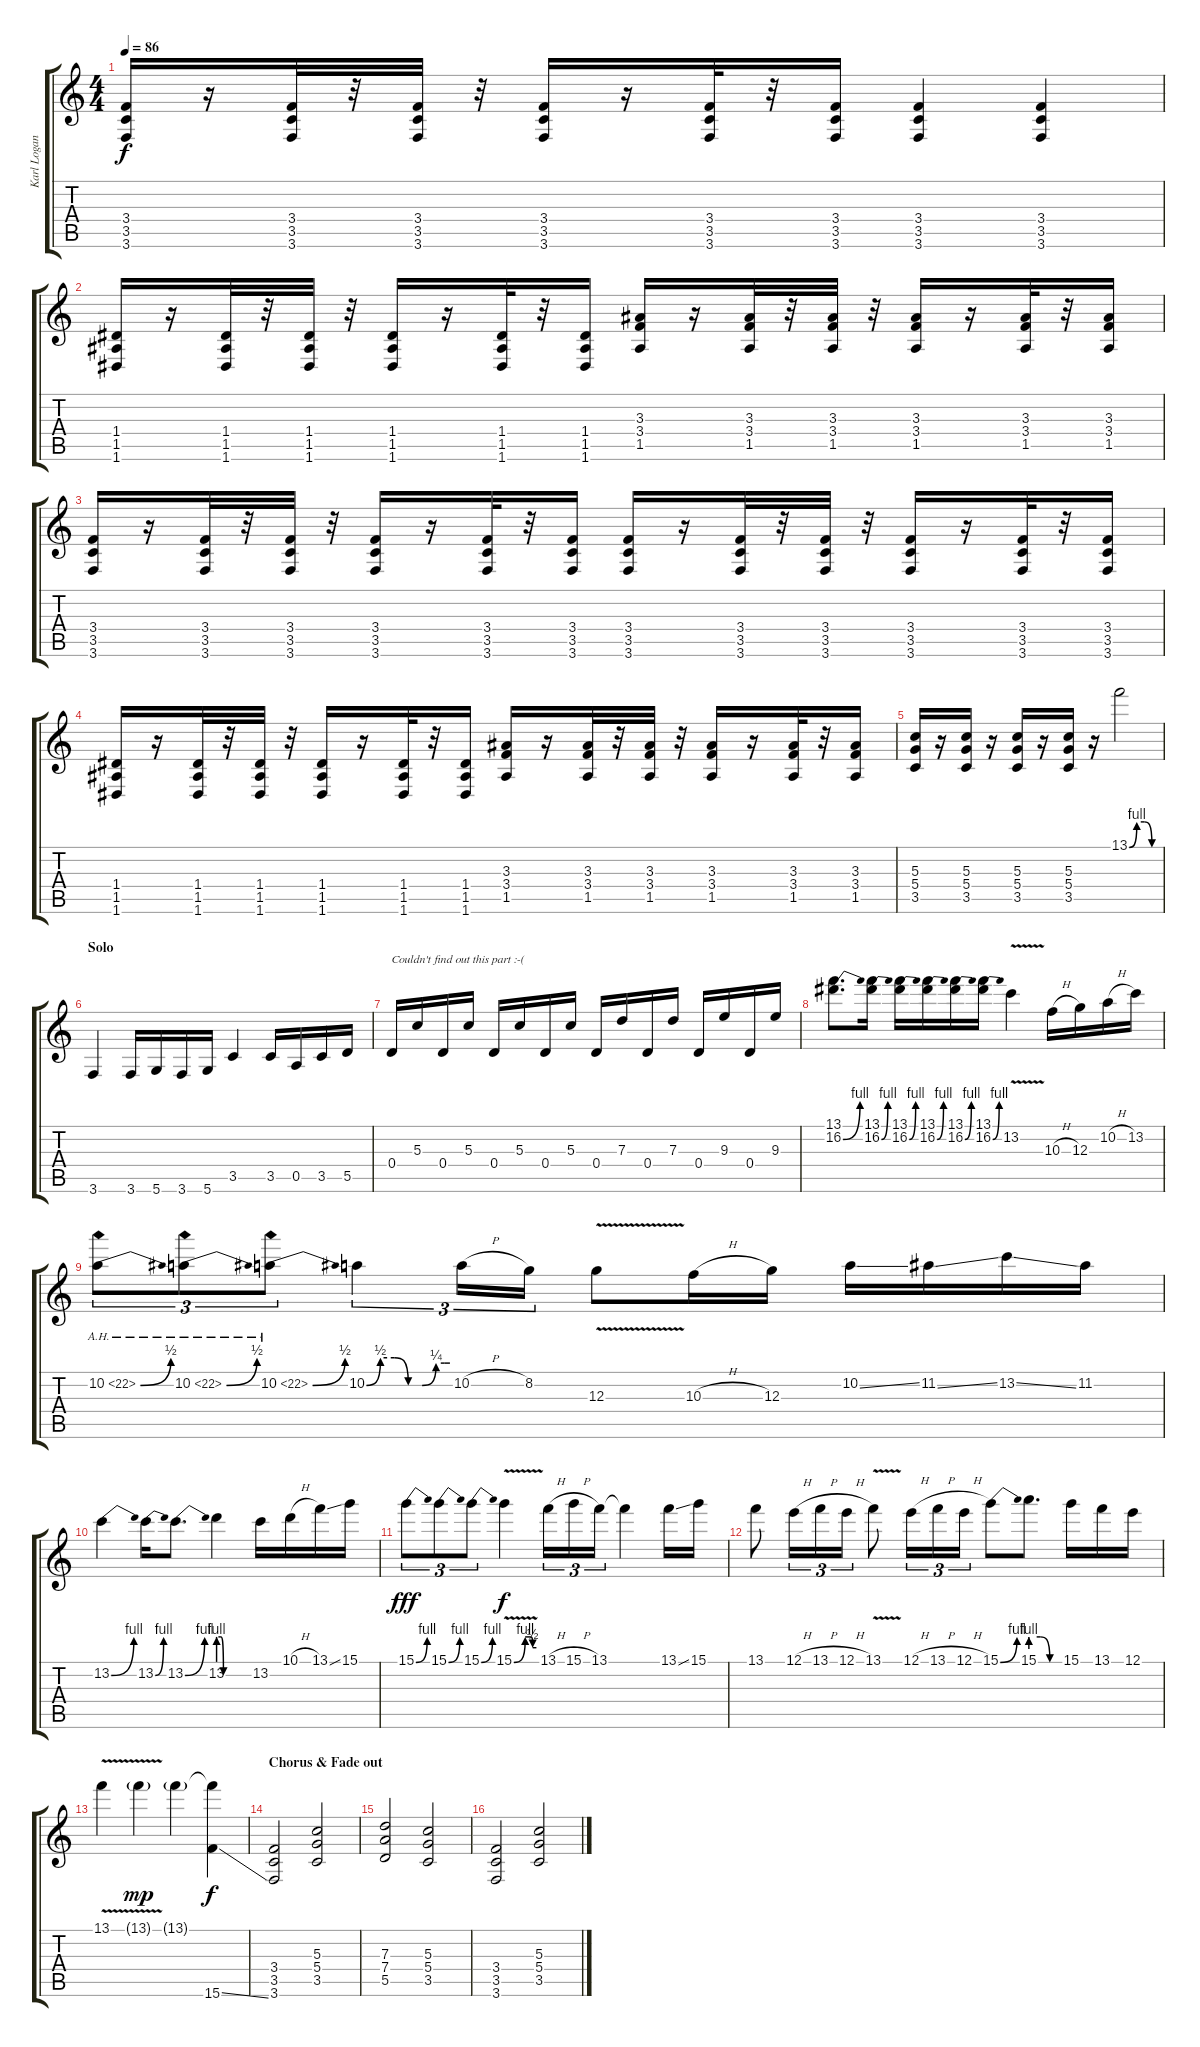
\track ("Karl Logan - Guitar" "Karl Logan") {instrument distortionguitar}
\staff {score tabs}
\tuning (E4 B3 G3 D3 A2 D2) {hide}
\ts (4 4)
\tempo 86
\clef g2
\ks c
(3.4 3.5 3.6).16{dy f} r.16 (3.4 3.5 3.6).32 r.32 (3.4 3.5 3.6).32 r.32 (3.4 3.5 3.6).16 r.16 (3.4 3.5 3.6).32 r.32 (3.4 3.5 3.6).16 (3.4 3.5 3.6).4 (3.4 3.5 3.6).4 |
(1.4 1.5 1.6).16 r.16 (1.4 1.5 1.6).32 r.32 (1.4 1.5 1.6).32 r.32 (1.4 1.5 1.6).16 r.16 (1.4 1.5 1.6).32 r.32 (1.4 1.5 1.6).16 (3.3 3.4 1.5).16 r.16 (3.3 3.4 1.5).32 r.32 (3.3 3.4 1.5).32 r.32 (3.3 3.4 1.5).16 r.16 (3.3 3.4 1.5).32 r.32 (3.3 3.4 1.5).16 |
(3.4 3.5 3.6).16 r.16 (3.4 3.5 3.6).32 r.32 (3.4 3.5 3.6).32 r.32 (3.4 3.5 3.6).16 r.16 (3.4 3.5 3.6).32 r.32 (3.4 3.5 3.6).16 (3.4 3.5 3.6).16 r.16 (3.4 3.5 3.6).32 r.32 (3.4 3.5 3.6).32 r.32 (3.4 3.5 3.6).16 r.16 (3.4 3.5 3.6).32 r.32 (3.4 3.5 3.6).16 |
(1.4 1.5 1.6).16 r.16 (1.4 1.5 1.6).32 r.32 (1.4 1.5 1.6).32 r.32 (1.4 1.5 1.6).16 r.16 (1.4 1.5 1.6).32 r.32 (1.4 1.5 1.6).16 (3.3 3.4 1.5).16 r.16 (3.3 3.4 1.5).32 r.32 (3.3 3.4 1.5).32 r.32 (3.3 3.4 1.5).16 r.16 (3.3 3.4 1.5).32 r.32 (3.3 3.4 1.5).16 |
(5.3 5.4 3.5).16 r.16 (5.3 5.4 3.5).16 r.16 (5.3 5.4 3.5).16 r.16 (5.3 5.4 3.5).16 r.16 13.1{be (custom 0 0 15 4 30 4 45 0 60 0)}.2 |
\section ("" "Solo")
3.6.4{balance 8} 3.6.16 5.6.16 3.6.16 5.6.16 3.5.4 3.5.16 0.5.16 3.5.16 5.5.16 |
0.4.16{txt "Couldn't find out this part :-("} 5.3.16 0.4.16 5.3.16 0.4.16 5.3.16 0.4.16 5.3.16 0.4.16 7.3.16 0.4.16 7.3.16 0.4.16 9.3.16 0.4.16 9.3.16 |
(13.1 16.2{be (bend 0 0 60 4)}).8{d} (13.1 16.2{be (bend 0 0 60 4)}).16 (13.1 16.2{be (bend 0 0 60 4)}).16 (13.1 16.2{be (bend 0 0 60 4)}).16 (13.1 16.2{be (bend 0 0 60 4)}).16 (13.1 16.2{be (bend 0 0 60 4)}).16 13.2{v}.4 10.3{h}.16 12.3.16 10.2{h}.16 13.2.16 |
10.2{be (bend 0 0 60 2) ah 12}.8{tu (3 2)} 10.2{be (bend 0 0 60 2) ah 12}.8{tu (3 2)} 10.2{be (bend 0 0 60 2) ah 12}.8{tu (3 2)} 10.2{be (custom 0 0 10 2 20 2 30 0 40 0 50 1 56 1 60 1)}.4{tu (3 2)} 10.2{h}.16{tu (3 2)} 8.2.16{tu (3 2)} 12.3{v}.8 10.3{h}.16 12.3.16 10.2{ss}.16 11.2{ss}.16 13.2{ss}.16 11.2.16 |
13.2{be (bend 0 0 60 4)}.4 13.2{be (bend 0 0 60 4)}.16 13.2{be (bend 0 0 60 4)}.8{d} 13.2{be (custom 0 4 5 4 10 0 15 0 40 0 60 0)}.4 13.2.16 10.1{h}.16 13.1{ss}.16 15.1.16 |
15.1{be (bend 0 0 60 4)}.8{tu (3 2) dy fff} 15.1{be (bend 0 0 60 4)}.8{tu (3 2)} 15.1{be (bend 0 0 60 4)}.8{tu (3 2)} 15.1{be (custom 0 0 30 4 45 4 50 2 60 2) v}.4{dy f} 13.1{h}.16{tu (3 2)} 15.1{h}.16{tu (3 2)} 13.1.16{tu (3 2)} 13.1{t}.4 13.1{ss}.16 15.1.16 |
13.1.8 12.1{h}.16{tu (3 2)} 13.1{h}.16{tu (3 2)} 12.1{h}.16{tu (3 2)} 13.1{v}.8 12.1{h}.16{tu (3 2)} 13.1{h}.16{tu (3 2)} 12.1{h}.16{tu (3 2)} 15.1{be (bend 0 0 60 4)}.8 15.1{be (custom 0 4 20 4 40 0 60 0)}.8{d} 15.1.16 13.1.16 12.1.16 |
13.1{v}.4 13.1{v g}.4{dy mp} 13.1{g}.4 (13.1{t} 15.6{ss}).4{dy f} |
\section ("" "Chorus & Fade out")
(3.4 3.5 3.6).2 (5.3 5.4 3.5).2 |
(7.3 7.4 5.5).2 (5.3 5.4 3.5).2 |
(3.4 3.5 3.6).2 (5.3 5.4 3.5).2
